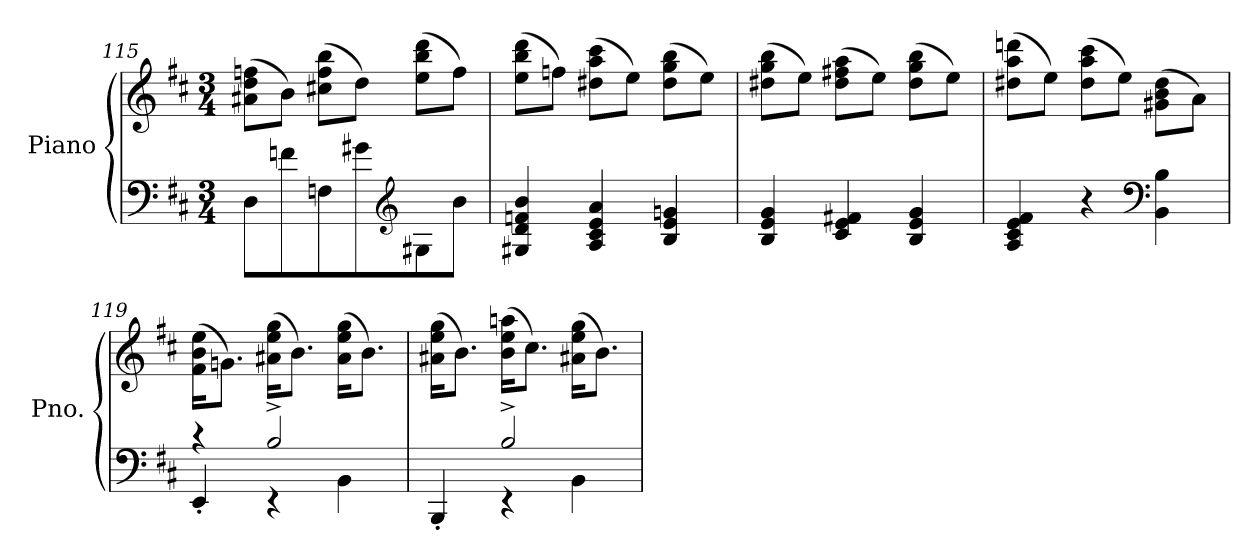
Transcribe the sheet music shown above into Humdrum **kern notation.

**kern	**kern
*part1	*part1
*staff2	*staff1
*I"Piano	*
*I'Pno.	*
!!LO:LB:g=z
*clefF4	*clefG2
*k[f#c#]	*k[f#c#]
*M3/4	*M3/4
=115	=115
8D\L	(>8a#X\ 8dd\ 8ffn\L
8fn\	8b\J)
8Fn\	(>8cc#X\ 8ff\ 8bb\L
8g#X\	8dd\J)
*clefG2	*
8G#X\	(>8ee\ 8bb\ 8ddd\L
8b\J	8ff\J)
=116	=116
4G#X/ 4d/ 4fn/ 4b/	(>8ee\ 8bb\ 8ddd\L
.	8ffn\J)
4A/ 4c#/ 4e/ 4a/	(>8dd#X\ 8aa\ 8ccc#\L
.	8ee\J)
4B/ 4e/ 4gn/	(>8dd#\ 8gg\ 8bb\L
.	8ee\J)
=117	=117
4B/ 4e/ 4g/	(>8dd#X\ 8gg\ 8bb\L
.	8ee\J)
4c#/ 4e/ 4f#X/	(>8dd#\ 8ff#X\ 8aa\L
.	8ee\J)
4B/ 4e/ 4g/	(>8dd#\ 8gg\ 8bb\L
.	8ee\J)
=118	=118
4A/ 4c#/ 4e/ 4f#/	(>8dd#X\ 8aa\ 8dddn\L
.	8ee\J)
4r	(>8dd#\ 8aa\ 8ccc#\L
.	8ee\J)
*clefF4	*
4BB\ 4B\	(>8g#X\ 8b\ 8dd#\L
.	8a\J)
!!LO:LB:g=z
=119	=119
*^	*
4r	4EE'/	(>16f#\ 16b\ 16ee\KL
.	.	8.gn\J)
2B^/	4r	(>16a#X\ 16ee\ 16gg\KL
.	.	8.b\J)
.	4BB\	(>16a#\ 16ee\ 16gg\KL
.	.	8.b\J)
=120	=120	=120
4ryy	4BBB'/	(>16a#X\ 16ee\ 16gg\KL
.	.	8.b\J)
2B^/	4r	(>16b\ 16ee\ 16aan\KL
.	.	8.cc#\J)
.	4BB\	(>16a#X\ 16ee\ 16gg\KL
.	.	8.b\J)
*v	*v	*
=	=
*-	*-
